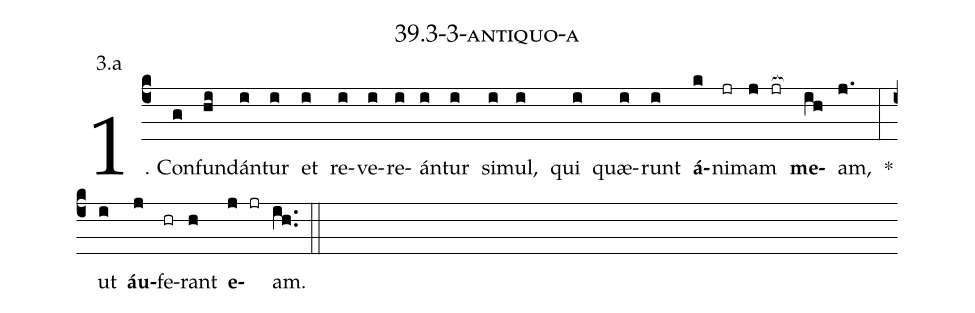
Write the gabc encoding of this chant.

name: 39.3-3-antiquo-a;
annotation: 3.a;
%%
(c4)1. Con(g)fun(hi)dán(i)tur(i) et(i) re(i)ve(i)re(i)án(i)tur(i) si(i)mul,(i) qui(i) quæ(i)runt(i) <b>á</b>(k)ni(jr)mam(j jr[ocb:1{]) <b>me</b>(ih[ocb:0}])am,(j.) *(:) ut(i) <b>áu</b>(j)fe(hr)rant(h) <b>e</b>(j jr)am.(ih..) (::)


%E(i) u(i) o(j) u(h) a(j) e.(ih..) (::)
